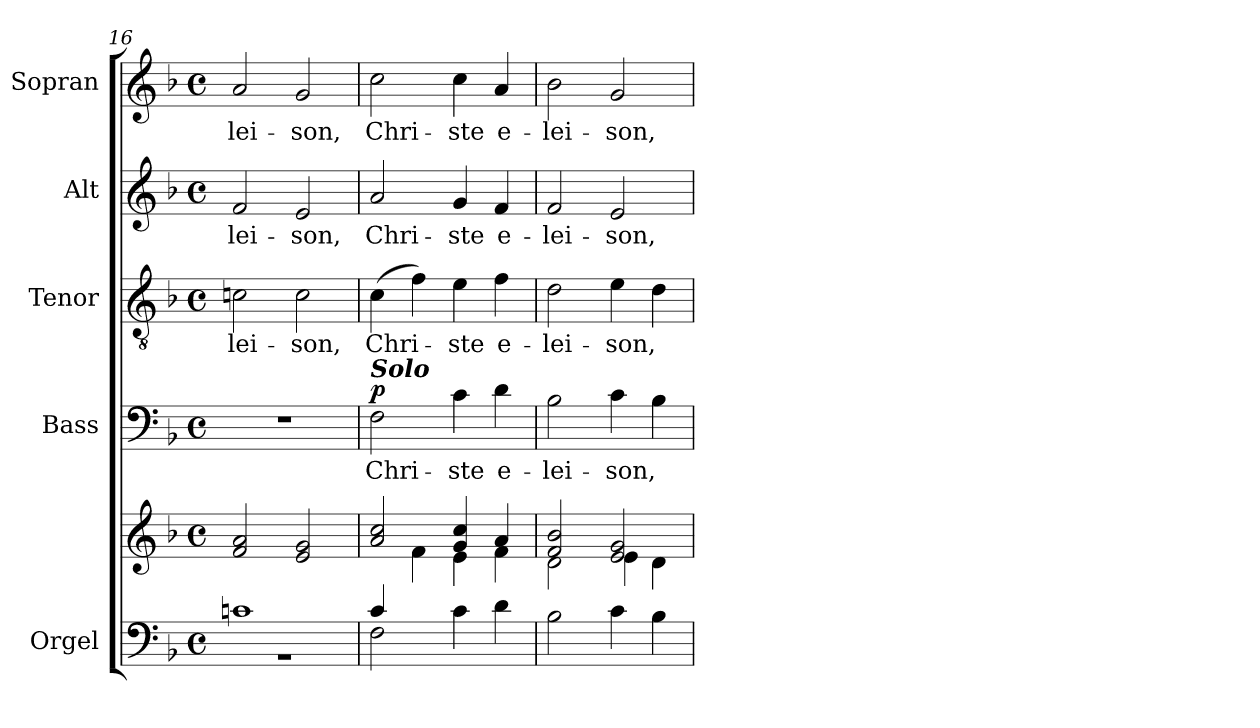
**kern	**kern	**kern	**text	**dynam	**kern	**text	**kern	**text	**kern	**text
*part5	*part5	*part4	*part4	*part4	*part3	*part3	*part2	*part2	*part1	*part1
*staff6	*staff5	*staff4	*staff4	*staff4	*staff3	*staff3	*staff2	*staff2	*staff1	*staff1
*I"Orgel	*	*I"Bass	*	*	*I"Tenor	*	*I"Alt	*	*I"Sopran	*
*I'Org.	*	*I'B.	*	*	*I'T.	*	*I'A.	*	*I'S.	*
*clefF4	*clefG2	*clefF4	*	*	*clefGv2	*	*clefG2	*	*clefG2	*
*k[b-]	*k[b-]	*k[b-]	*	*	*k[b-]	*	*k[b-]	*	*k[b-]	*
*F:	*F:	*F:	*	*	*F:	*	*F:	*	*F:	*
*M4/4	*M4/4	*M4/4	*	*	*M4/4	*	*M4/4	*	*M4/4	*
*met(c)	*met(c)	*met(c)	*	*	*met(c)	*	*met(c)	*	*met(c)	*
=16	=16	=16	=16	=16	=16	=16	=16	=16	=16	=16
*^	*	*	*	*	*	*	*	*	*	*
1cn	1rBB	2f/ 2a/	1r	.	.	2cn\	-lei-	2f/	-lei-	2a/	-lei-
.	.	2e/ 2g/	.	.	.	2c\	-son,	2e/	-son,	2g/	-son,
=17	=17	=17	=17	=17	=17	=17	=17	=17	=17	=17	=17
*	*	*^	*	*	*	*	*	*	*	*	*
!	!	!	!	!LO:TX:a:Bi:t=Solo	!	!	!	!	!	!	!	!
!	!	!	!	!	!	!LO:DY:a	!	!	!	!	!	!
2F\	4c/	2a/ 2cc/	4ryy	2F\	Chri-	p	(4c\	Chri-	2a/	Chri-	2cc\	Chri-
.	4ryy	.	4f\	.	.	.	4f\)	.	.	.	.	.
2ryy	4c\	4g/ 4cc/	4e\	4c\	-ste	.	4e\	-ste	4g/	-ste	4cc\	-ste
.	4d\	4a/	4f\	4d\	e-	.	4f\	e-	4f/	e-	4a/	e-
*v	*v	*	*	*	*	*	*	*	*	*	*	*
!!LO:PB:g=z
=18	=18	=18	=18	=18	=18	=18	=18	=18	=18	=18	=18
2B-\	2f/ 2b-/	2d\	2B-\	-lei-	.	2d\	-lei-	2f/	-lei-	2b-\	-lei-
4c\	2e/ 2g/	4e\	4c\	-son,	.	4e\	-son,	2e/	-son,	2g/	-son,
4B-\	.	4d\	4B-\	.	.	4d\	.	.	.	.	.
*	*v	*v	*	*	*	*	*	*	*	*	*
=	=	=	=	=	=	=	=	=	=	=
*-	*-	*-	*-	*-	*-	*-	*-	*-	*-	*-
